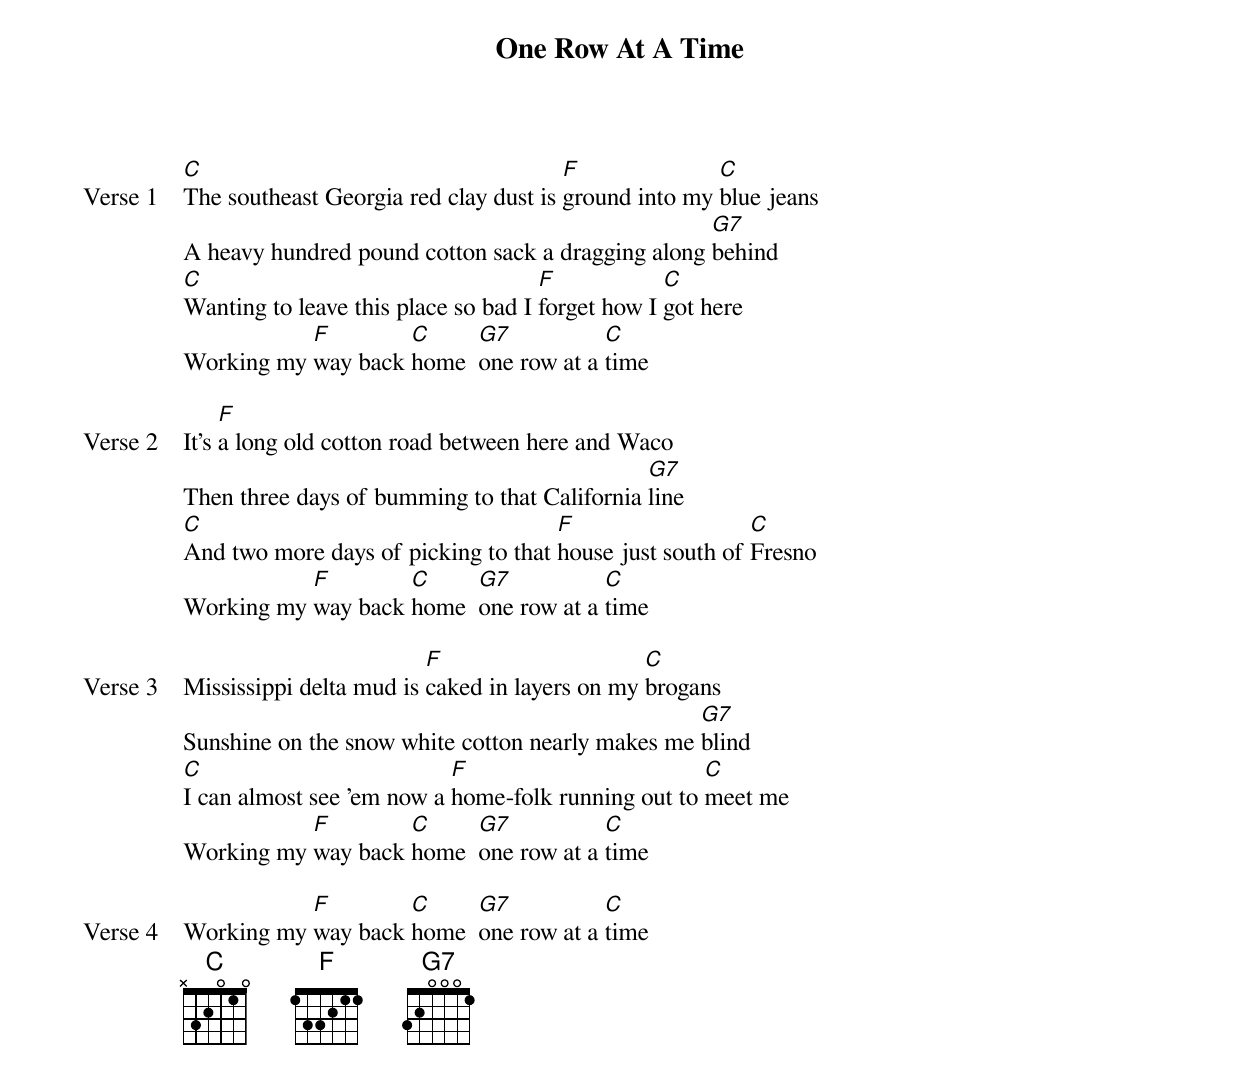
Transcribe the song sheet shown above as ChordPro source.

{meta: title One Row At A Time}
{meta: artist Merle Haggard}
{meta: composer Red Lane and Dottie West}

{start_of_verse: Verse 1}
[C]The southeast Georgia red clay dust is [F]ground into my [C]blue jeans
A heavy hundred pound cotton sack a dragging along [G7]behind
[C]Wanting to leave this place so bad I [F]forget how I [C]got here
Working my [F]way back [C]home  [G7]one row at a [C]time
{end_of_verse}

{start_of_verse: Verse 2}
It's [F]a long old cotton road between here and Waco
Then three days of bumming to that California [G7]line
[C]And two more days of picking to that [F]house just south of [C]Fresno
Working my [F]way back [C]home  [G7]one row at a [C]time
{end_of_verse}

{start_of_verse: Verse 3}
Mississippi delta mud is [F]caked in layers on my [C]brogans
Sunshine on the snow white cotton nearly makes me [G7]blind
[C]I can almost see 'em now a [F]home-folk running out to [C]meet me
Working my [F]way back [C]home  [G7]one row at a [C]time
{end_of_verse}

{start_of_verse: Verse 4}
Working my [F]way back [C]home  [G7]one row at a [C]time
{end_of_verse}
